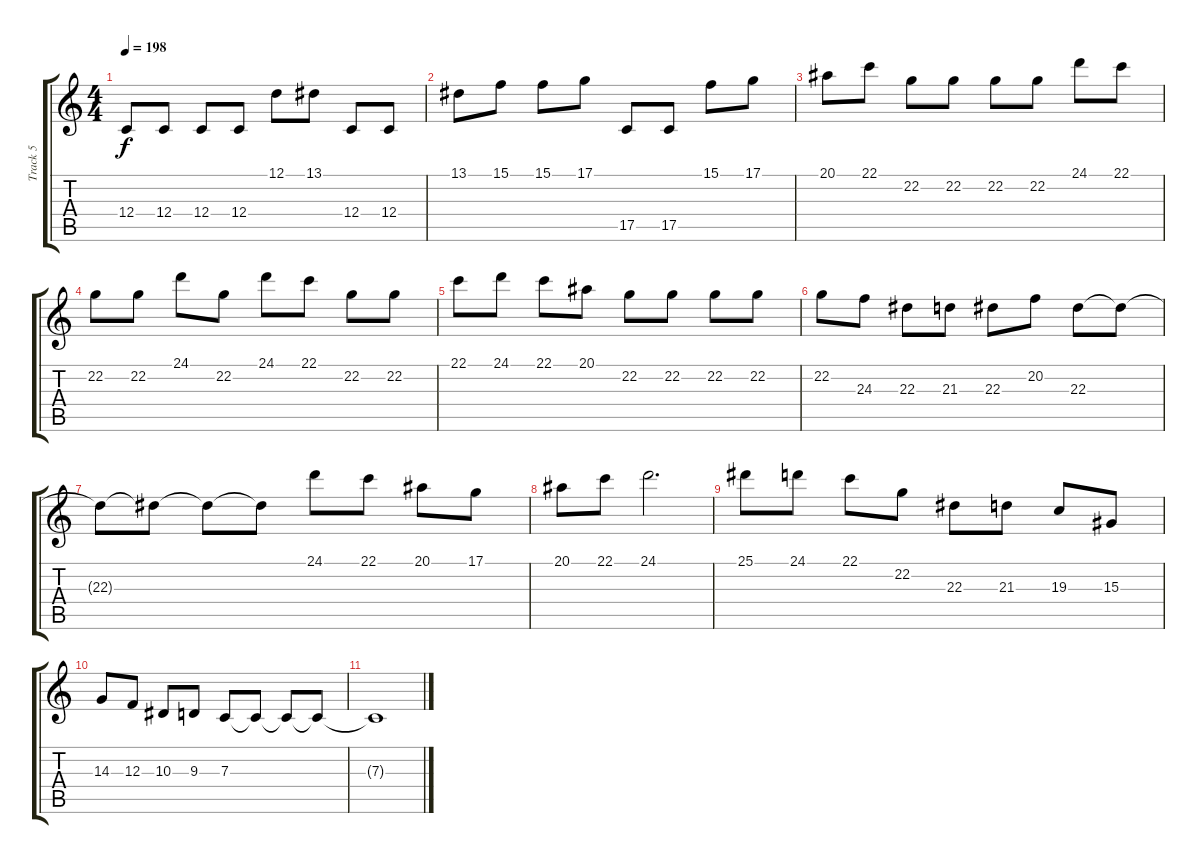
\track ("Track 5" "Track 5") {instrument honkytonkpiano}
\staff {score tabs}
\tuning (D4 A3 F3 C3 G2 C2) {hide}
\ts (4 4)
\tempo 198
\clef g2
\ks c
12.4.8{dy f} 12.4.8 12.4.8 12.4.8 12.1.8 13.1.8 12.4.8 12.4.8 |
13.1.8 15.1.8 15.1.8 17.1.8 17.5.8 17.5.8 15.1.8 17.1.8 |
20.1.8 22.1.8 22.2.8 22.2.8 22.2.8 22.2.8 24.1.8 22.1.8 |
22.2.8 22.2.8 24.1.8 22.2.8 24.1.8 22.1.8 22.2.8 22.2.8 |
22.1.8 24.1.8 22.1.8 20.1.8 22.2.8 22.2.8 22.2.8 22.2.8 |
22.2.8 24.3.8 22.3.8 21.3.8 22.3.8 20.2.8 22.3.8 22.3{t}.8 |
22.3{t}.8 22.3{t}.8 22.3{t}.8 22.3{t}.8 24.1.8 22.1.8 20.1.8 17.1.8 |
20.1.8 22.1.8 24.1.2{d} |
25.1.8 24.1.8 22.1.8 22.2.8 22.3.8 21.3.8 19.3.8 15.3.8 |
14.3.8 12.3.8 10.3.8 9.3.8 7.3.8 7.3{t}.8 7.3{t}.8 7.3{t}.8 |
7.3{t}.1
